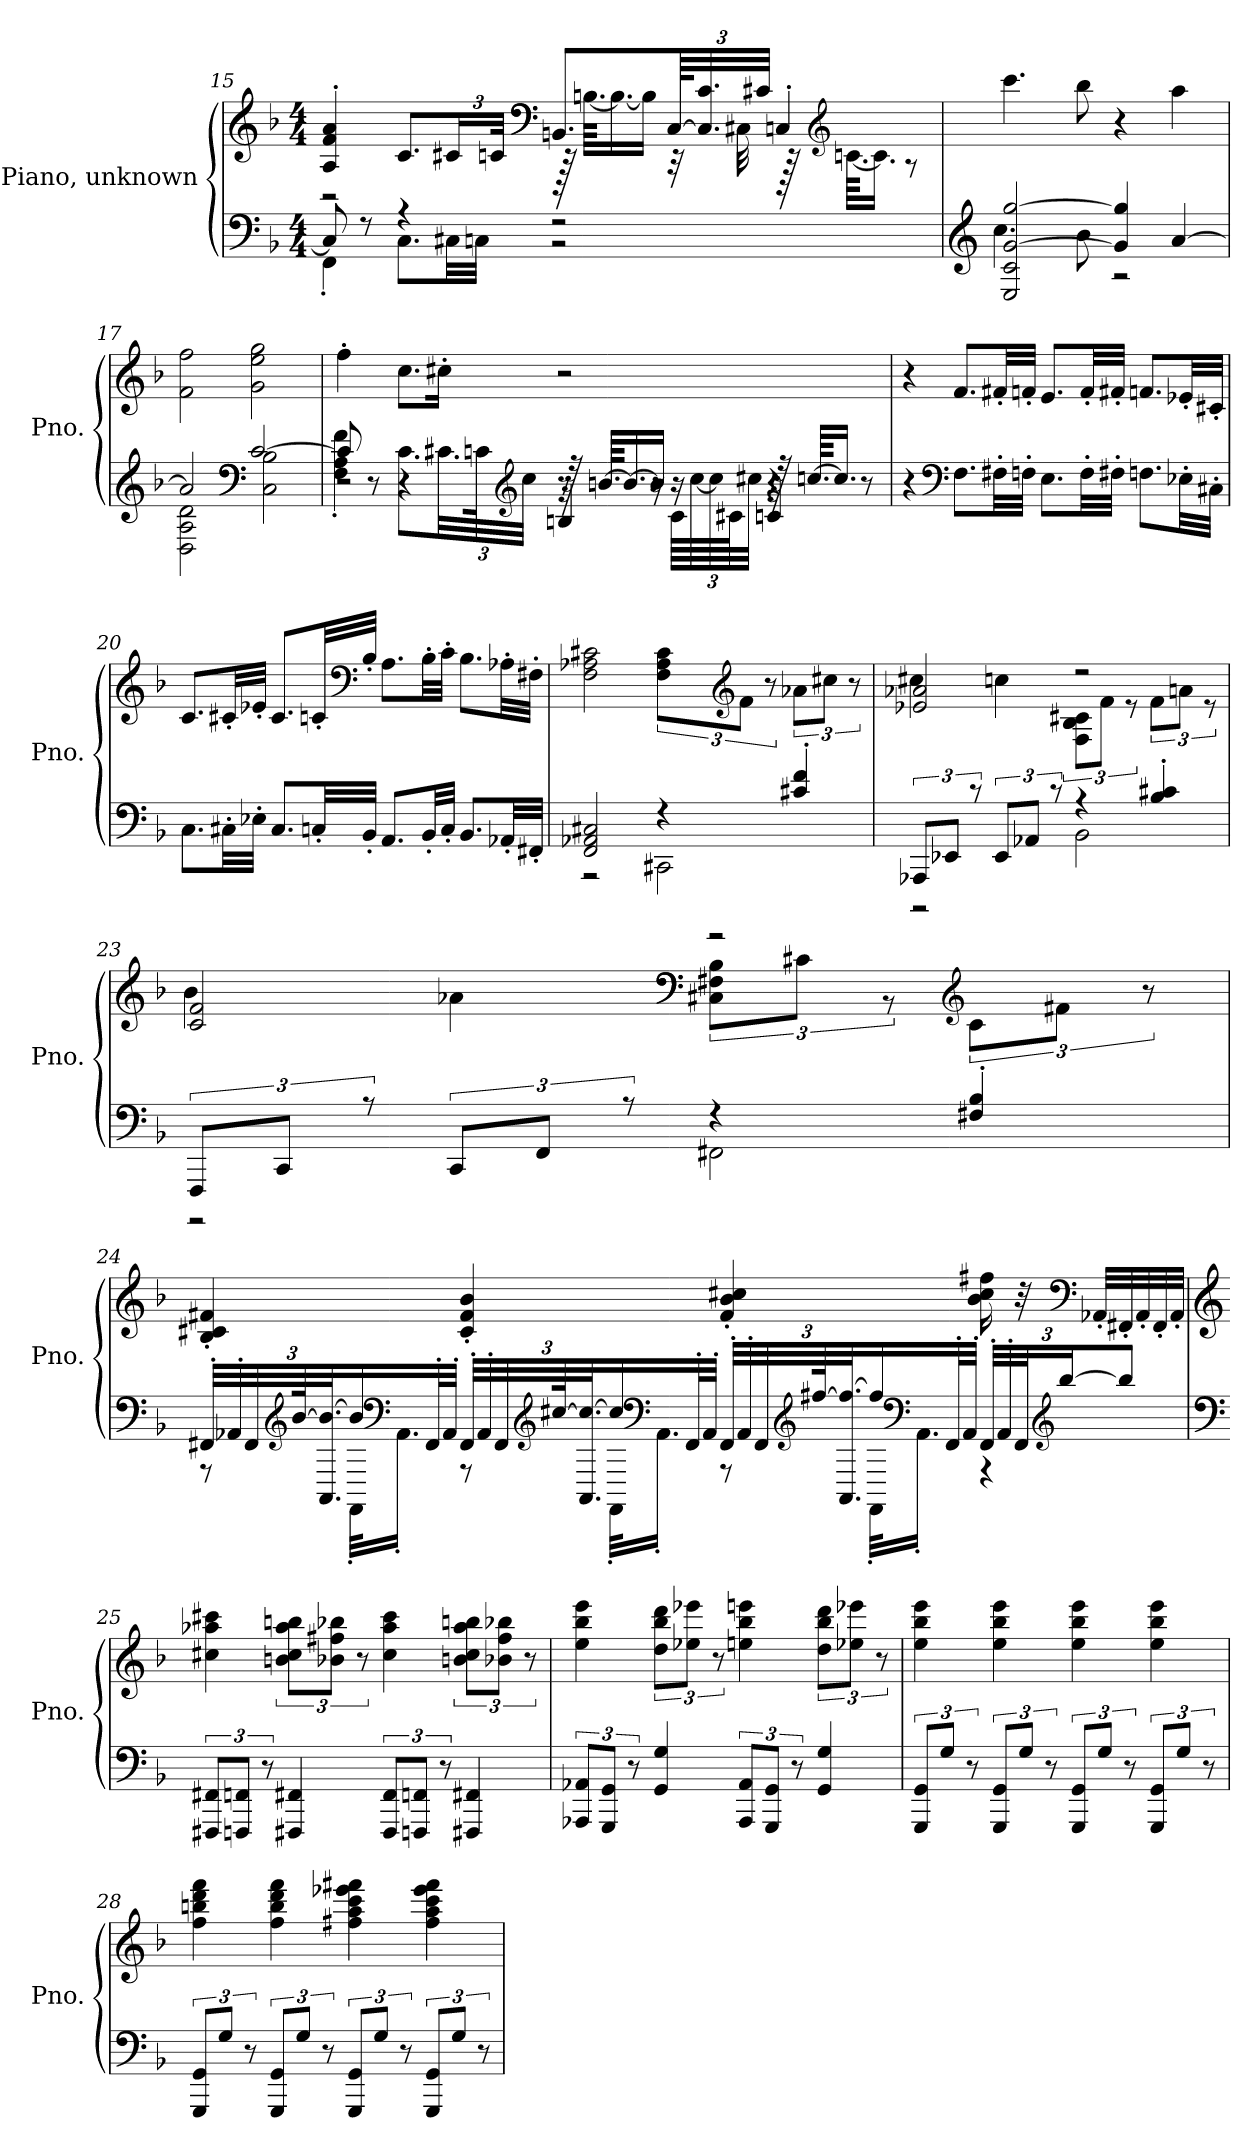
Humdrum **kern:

**kern	**kern
*part1	*part1
*staff2	*staff1
*I"Piano, unknown	*
*I'Pno.	*
!!LO:LB:g=z
*clefF4	*clefG2
*k[b-]	*k[b-]
*M4/4	*M4/4
=15	=15
*^	*^
8C/]	4FF'\	4A/' 4f/' 4a/'	2r
8r	.	.	.
4r	8.C\L	8.c/L	.
*	*	*Xbrackettup	*
.	32C#X\LL	24c#X/L	.
.	32Cn\JJJ	.	.
.	.	48cn/JJk	.
*	*	*clefF4	*
2r	2r	8.BBn/L	128r
.	.	.	[64.Bn\KKLL
.	.	.	16.B\_
.	.	.	16B\JJ]
.	.	[96C/KLL	32r
.	.	48.C/] 48.c/	.
.	.	.	32C#X\
.	.	48c#X/JJJ	.
.	.	4Cn'/	128r
*	*	*clefG2	*
.	.	.	[64.cn\KKLL
.	.	.	16.c\JJ]
.	.	.	8r
*	*	*v	*v
=16	=16	=16
*clefG2	*	*
2E/ 2c/ [2g/ [2gg/	4.cc\	4.ccc\
.	8b-\	8bb-\
4g/] 4gg/]	2r	4r
[4a/	.	4aa\
!!LO:PB:g=z
=17	=17	=17
2a/]	2D\ 2A\ 2d\	2f\ 2ff\
*clefF4	*	*
[2c/	2C\ 2B-\	2g\ 2ee\ 2gg\
=18	=18	=18
*	*^	*
8c/]	4F\' 4A\' 4f\'	2r	4ff'\
8r	.	.	.
4r	8.c\L	.	8.cc\L
*	*Xbrackettup	*	*
.	48.c#X\LL	.	16cc#X'\Jk
.	96cn\K	.	.
*clefG2	*	*	*
.	48cc\JJJ	.	.
128r	8r	4Bn/	2r
[64.bn/KKLL	.	.	.
16.b/_	.	.	.
16b/JJ]	16r	.	.
16r	96c\LLLL	.	.
.	[96cc\	.	.
.	96cc\]	.	.
.	96c#X\J	.	.
.	48cc#X\JJJ	.	.
128r	4r	4cn'/	.
[64.ccn/KKLL	.	.	.
16.cc/JJ]	.	.	.
8r	.	.	.
*v	*v	*v	*
!!LO:LB:g=z
=19	=19
4r	4r
*clefF4	*
8.F\L	8.f/L
32F#X'\LL	32f#X'/LL
32Fn'\JJJ	32fn'/JJJ
8.E\L	8.e/L
32F'\LL	32f'/LL
32F#X'\JJJ	32f#X'/JJJ
8.Fn\L	8.fn/L
32E-X'\LL	32e-X'/LL
32C#X'\JJJ	32c#X'/JJJ
=20	=20
8.C\L	8.c/L
32C#X'\LL	32c#X'/LL
32E-X'\JJJ	32e-X'/JJJ
8.C#/L	8.c#/L
32Cn'/LL	32cn'/LL
*	*clefF4
32BB-'/JJJ	32B-'/JJJ
8.AA/L	8.A\L
32BB-'/LL	32B-'\LL
32C'/JJJ	32c'\JJJ
8.BB-/L	8.B-\L
32AA-X'/LL	32A-X'\LL
32FF#X'/JJJ	32F#X'\JJJ
!!LO:LB:g=z
=21	=21
*^	*
2FF/ 2AA-X/ 2C#X/	2r	2F\ 2A-X\ 2c#X\
*	*	*brackettup
4r	2CC#X\	12F\ 12A-\ 12c#\L
*	*	*clefG2
.	.	12f\J
.	.	12r
4c#X/' 4f/'	.	12a-X\L
.	.	12cc#X\J
.	.	12r
=22	=22	=22
*brackettup	*	*
*	*	*^
12AAA-X/L	2r	2e-X/ 2a-X/	4cc#X\
12EE-X/J	.	.	.
12r	.	.	.
12EE-/L	.	.	4ccn\
12AA-X/J	.	.	.
12r	.	.	.
4r	2BB-\	2r	12F\ 12B-\ 12c#X\L
.	.	.	12f\J
.	.	.	12r
4B-/' 4c#X/'	.	.	12f\L
.	.	.	12an\J
.	.	.	12r
!!LO:LB:g=z	!!
=23	=23	=23	=23
12FFF/L	2r	2c/ 2f/	4b-\
12CC/J	.	.	.
12r	.	.	.
12CC/L	.	.	4a-X\
12FF/J	.	.	.
12r	.	.	.
*	*	*clefF4	*
4r	2FF#X\	2r	12C#X\ 12F#X\ 12B-\L
.	.	.	12c#X\J
.	.	.	12r
*	*	*clefG2	*
4F#X/' 4B-/'	.	.	12c#\L
.	.	.	12f#X\J
.	.	.	12r
*	*	*v	*v
!!LO:LB:g=z
=24	=24	=24
32FF#X'/LLL	8r	4B-/' 4c#X/' 4f#X/'
32AA-X'/	.	.
*Xbrackettup	*	*
48FF#/	.	.
*clefG2	*	*
[96b-/K	.	.
48.AA-/ 48.b-/_J	.	.
16b-/]	32FF#'\KLL	.
*clefF4	*	*
.	16.AA-'\JJ	.
32FF#'/L	.	.
32AA-'/JJJ	.	.
32FF#'/LLL	8r	4c#/' 4f#/' 4b-/'
32AA-'/	.	.
48FF#/	.	.
*clefG2	*	*
[96cc#X/K	.	.
48.AA-/ 48.cc#/_J	.	.
16cc#/]	32FF#'\KLL	.
*clefF4	*	*
.	16.AA-'\JJ	.
32FF#'/L	.	.
32AA-'/JJJ	.	.
32FF#'/LLL	8r	4f#/' 4b-/' 4cc#X/'
32AA-'/	.	.
48FF#/	.	.
*clefG2	*	*
[96ff#X/K	.	.
48.AA-/ 48.ff#/_J	.	.
16ff#/]	32FF#'\KLL	.
*clefF4	*	*
.	16.AA-'\JJ	.
32FF#'/L	.	.
32AA-'/JJJ	.	.
32FF#'/LLL	4r	16b-\ 16cc#\ 16ff#X\
32AA-'/	.	.
48FF#/J	.	32r
*clefG2	*	*
[24bb-/J	.	.
*	*	*clefF4
.	.	32AA-X'/LLL
8bb-/J]	.	32FF#X'/
.	.	32AA-'/
.	.	32FF#'/
.	.	32AA-'/JJJ
*v	*v	*
!!LO:LB:g=z
=25	=25
*clefF4	*clefG2
*brackettup	*
12FFF#X/ 12FF#X/L	4cc#X\ 4aa-X\ 4ccc#X\
12FFFn/ 12FFn/J	.
12r	.
4FFF#X/ 4FF#X/	12bn\ 12cc#\ 12aa-\ 12bbn\L
.	12b-X\ 12ff#X\ 12bb-X\J
.	12r
12FFF#/ 12FF#/L	4cc#\ 4aa-\ 4ccc#\
12FFFn/ 12FFn/J	.
12r	.
4FFF#X/ 4FF#X/	12bn\ 12cc#\ 12aa-\ 12bbn\L
.	12b-X\ 12ff#\ 12bb-X\J
.	12r
=26	=26
12AAA-X/ 12AA-X/L	4ee\ 4bb-\ 4eee\
12GGG/ 12GG/J	.
12r	.
4GG/ 4G/	12dd\ 12bb-\ 12ddd\L
.	12ee-X\ 12eee-X\J
.	12r
12AAA-/ 12AA-/L	4een\ 4bb-\ 4eeen\
12GGG/ 12GG/J	.
12r	.
4GG/ 4G/	12dd\ 12bb-\ 12ddd\L
.	12ee-X\ 12eee-X\J
.	12r
=27	=27
12GGG/ 12GG/L	4ee\ 4bb-\ 4eee\
12G/J	.
12r	.
12GGG/ 12GG/L	4ee\ 4bb-\ 4eee\
12G/J	.
12r	.
12GGG/ 12GG/L	4ee\ 4bb-\ 4eee\
12G/J	.
12r	.
12GGG/ 12GG/L	4ee\ 4bb-\ 4eee\
12G/J	.
12r	.
!!LO:PB:g=z
=28	=28
12GGG/ 12GG/L	4ff\ 4bbn\ 4ddd\ 4fff\
12G/J	.
12r	.
12GGG/ 12GG/L	4ff\ 4bb\ 4ddd\ 4fff\
12G/J	.
12r	.
12GGG/ 12GG/L	4ff#X\ 4aa\ 4ccc\ 4eee-X\ 4fff#X\
12G/J	.
12r	.
12GGG/ 12GG/L	4ff#\ 4aa\ 4ccc\ 4eee-\ 4fff#\
12G/J	.
12r	.
=	=
*-	*-
